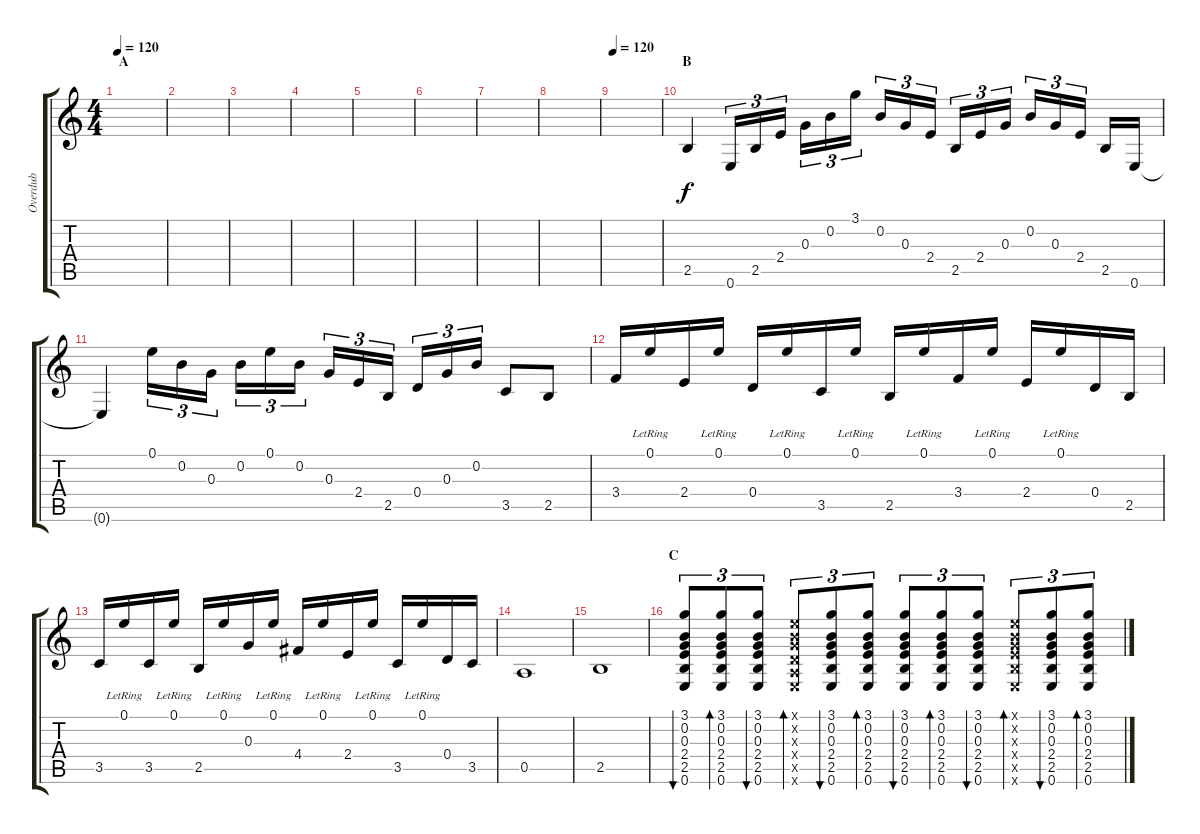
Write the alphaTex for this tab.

\track ("Overdub" "Overdub") {instrument acousticguitarsteel}
\staff {score tabs}
\tuning (E4 B3 G3 D3 A2 E2) {hide}
\ts (4 4)
\section ("" "A")
\tempo 120
\tempo 80
\tempo 120
\clef g2
\ks c
|
|
|
|
|
|
|
|
\tempo 120
|
\section ("" "B")
2.5.4 0.6.16{tu (3 2)} 2.5.16{tu (3 2)} 2.4.16{tu (3 2)} 0.3.16{tu (3 2)} 0.2.16{tu (3 2)} 3.1.16{tu (3 2)} 0.2.16{tu (3 2)} 0.3.16{tu (3 2)} 2.4.16{tu (3 2)} 2.5.16{tu (3 2)} 2.4.16{tu (3 2)} 0.3.16{tu (3 2)} 0.2.16{tu (3 2)} 0.3.16{tu (3 2)} 2.4.16{tu (3 2)} 2.5.16 0.6.16 |
0.6{t}.4 0.1.16{tu (3 2)} 0.2.16{tu (3 2)} 0.3.16{tu (3 2)} 0.2.16{tu (3 2)} 0.1.16{tu (3 2)} 0.2.16{tu (3 2)} 0.3.16{tu (3 2)} 2.4.16{tu (3 2)} 2.5.16{tu (3 2)} 0.4.16{tu (3 2)} 0.3.16{tu (3 2)} 0.2.16{tu (3 2)} 3.5.8 2.5.8 |
3.4.16 0.1{lr}.16 2.4.16 0.1{lr}.16 0.4.16 0.1{lr}.16 3.5.16 0.1{lr}.16 2.5.16 0.1{lr}.16 3.4.16 0.1{lr}.16 2.4.16 0.1{lr}.16 0.4.16 2.5.16 |
3.5.16 0.1{lr}.16 3.5.16 0.1{lr}.16 2.5.16 0.1{lr}.16 0.3.16 0.1{lr}.16 4.4.16 0.1{lr}.16 2.4.16 0.1{lr}.16 3.5.16 0.1{lr}.16 0.4.16 3.5.16 |
0.5.1 |
2.5.1 |
\section ("" "C")
(3.1 0.2 0.3 2.4 2.5 0.6).8{tu (3 2) bu 60} (3.1 0.2 0.3 2.4 2.5 0.6).8{tu (3 2) bd 60} (3.1 0.2 0.3 2.4 2.5 0.6).8{tu (3 2) bu 60} (0.1{x} 0.2{x} 0.3{x} 0.4{x} 0.5{x} 0.6{x}).8{tu (3 2) bd 60} (3.1 0.2 0.3 2.4 2.5 0.6).8{tu (3 2) bu 60} (3.1 0.2 0.3 2.4 2.5 0.6).8{tu (3 2) bd 60} (3.1 0.2 0.3 2.4 2.5 0.6).8{tu (3 2) bu 60} (3.1 0.2 0.3 2.4 2.5 0.6).8{tu (3 2) bd 60} (3.1 0.2 0.3 2.4 2.5 0.6).8{tu (3 2) bu 60} (0.1{x} 0.2{x} 0.3{x} 2.4{x} 2.5{x} 0.6{x}).8{tu (3 2) bd 60} (3.1 0.2 0.3 2.4 2.5 0.6).8{tu (3 2) bu 60} (3.1 0.2 0.3 2.4 2.5 0.6).8{tu (3 2) bd 60}
